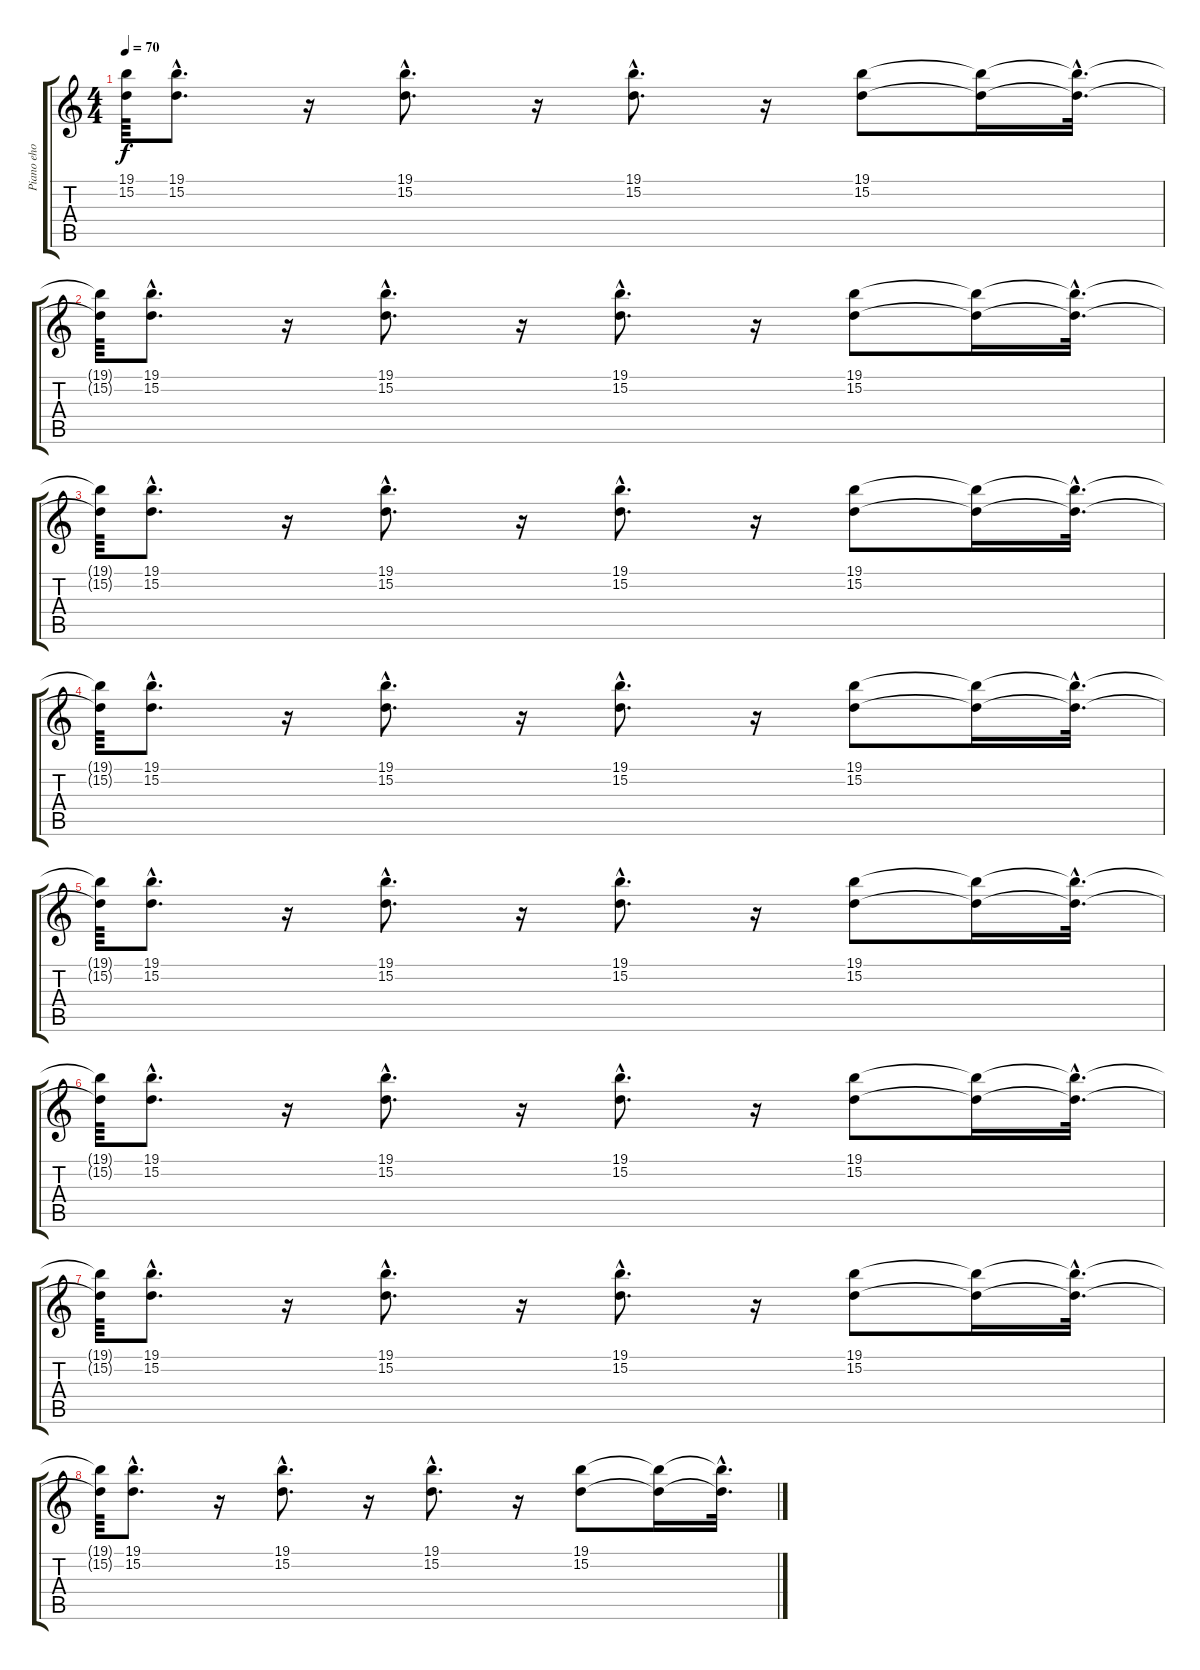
\track ("Piano eho" "Piano eho") {instrument acousticgrandpiano}
\staff {score tabs}
\tuning (E4 B3 G3 D3 A2 E2) {hide}
\ts (4 4)
\tempo 70
\clef g2
\ks c
(19.1{t} 15.2{t}).64{dy f} (19.1{hac} 15.2{hac}).8{d} r.16 (19.1{hac} 15.2{hac}).8{d} r.16 (19.1{hac} 15.2{hac}).8{d} r.16 (19.1 15.2).8 (19.1{t} 15.2{t}).16 (19.1{hac t} 15.2{hac t}).32{d} |
(19.1{t} 15.2{t}).64 (19.1{hac} 15.2{hac}).8{d} r.16 (19.1{hac} 15.2{hac}).8{d} r.16 (19.1{hac} 15.2{hac}).8{d} r.16 (19.1 15.2).8 (19.1{t} 15.2{t}).16 (19.1{hac t} 15.2{hac t}).32{d} |
(19.1{t} 15.2{t}).64 (19.1{hac} 15.2{hac}).8{d} r.16 (19.1{hac} 15.2{hac}).8{d} r.16 (19.1{hac} 15.2{hac}).8{d} r.16 (19.1 15.2).8 (19.1{t} 15.2{t}).16 (19.1{hac t} 15.2{hac t}).32{d} |
(19.1{t} 15.2{t}).64 (19.1{hac} 15.2{hac}).8{d} r.16 (19.1{hac} 15.2{hac}).8{d} r.16 (19.1{hac} 15.2{hac}).8{d} r.16 (19.1 15.2).8 (19.1{t} 15.2{t}).16 (19.1{hac t} 15.2{hac t}).32{d} |
(19.1{t} 15.2{t}).64 (19.1{hac} 15.2{hac}).8{d} r.16 (19.1{hac} 15.2{hac}).8{d} r.16 (19.1{hac} 15.2{hac}).8{d} r.16 (19.1 15.2).8 (19.1{t} 15.2{t}).16 (19.1{hac t} 15.2{hac t}).32{d} |
(19.1{t} 15.2{t}).64 (19.1{hac} 15.2{hac}).8{d} r.16 (19.1{hac} 15.2{hac}).8{d} r.16 (19.1{hac} 15.2{hac}).8{d} r.16 (19.1 15.2).8 (19.1{t} 15.2{t}).16 (19.1{hac t} 15.2{hac t}).32{d} |
(19.1{t} 15.2{t}).64 (19.1{hac} 15.2{hac}).8{d} r.16 (19.1{hac} 15.2{hac}).8{d} r.16 (19.1{hac} 15.2{hac}).8{d} r.16 (19.1 15.2).8 (19.1{t} 15.2{t}).16 (19.1{hac t} 15.2{hac t}).32{d} |
(19.1{t} 15.2{t}).64 (19.1{hac} 15.2{hac}).8{d} r.16 (19.1{hac} 15.2{hac}).8{d} r.16 (19.1{hac} 15.2{hac}).8{d} r.16 (19.1 15.2).8 (19.1{t} 15.2{t}).16 (19.1{hac t} 15.2{hac t}).32{d}
